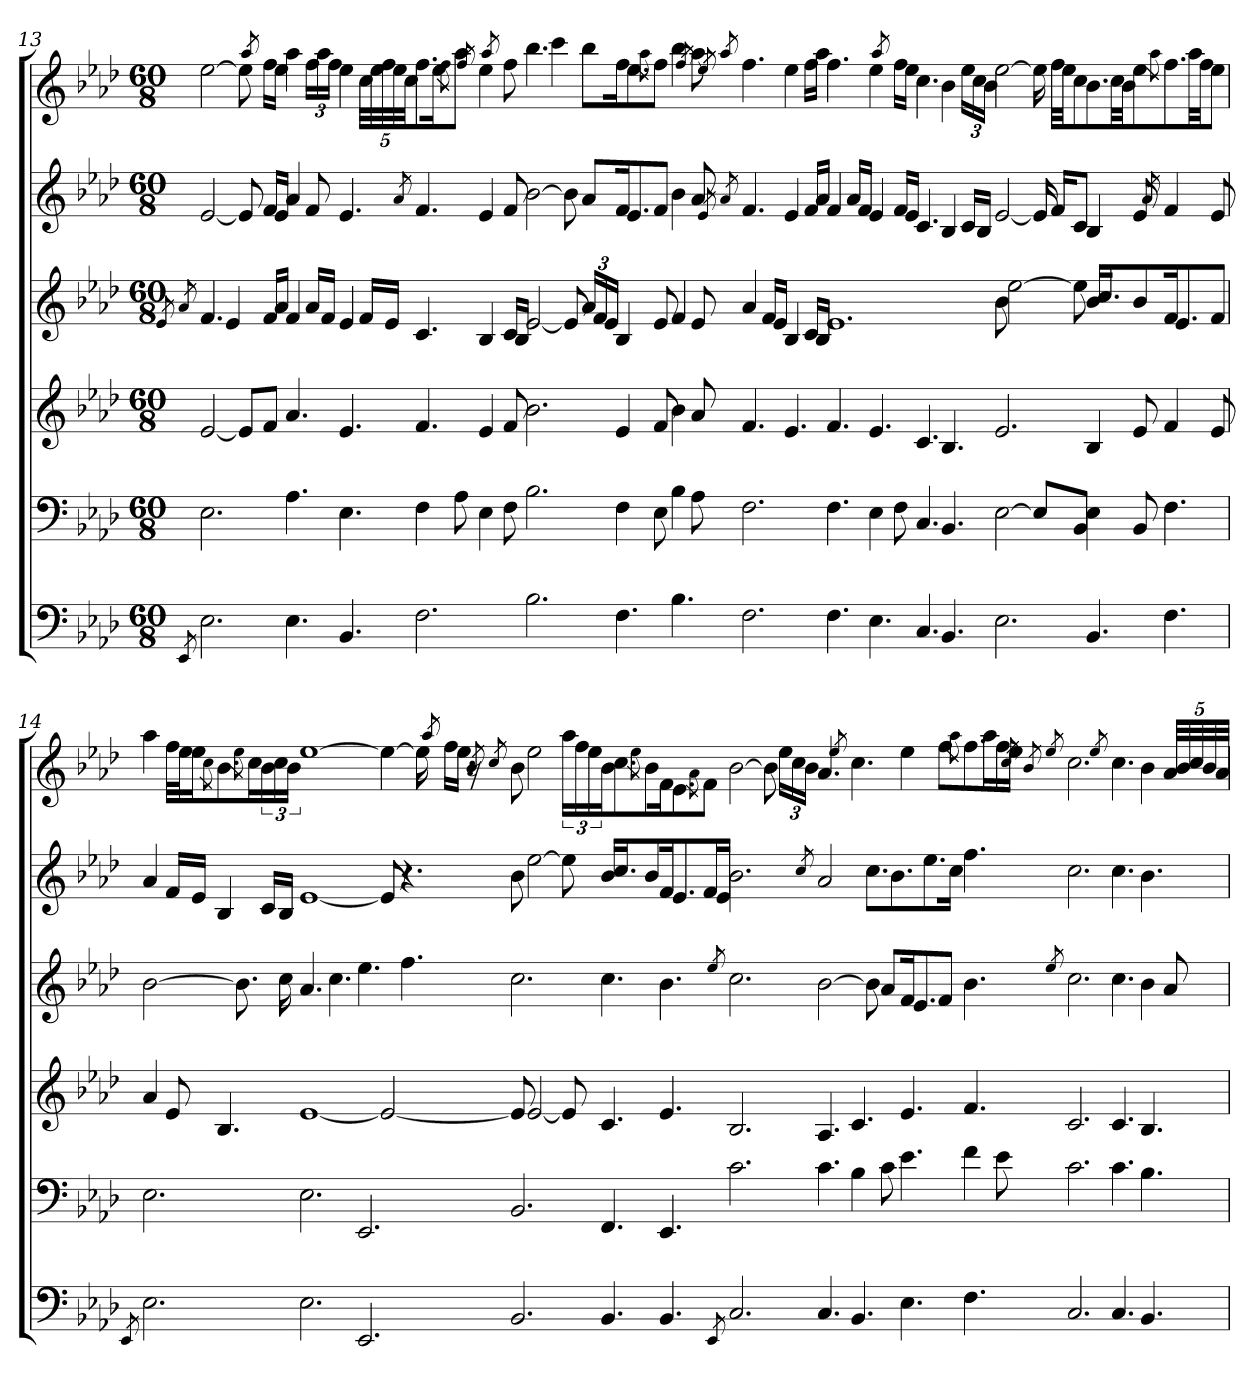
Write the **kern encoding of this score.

**kern	**kern	**kern	**kern	**kern	**kern
*part6	*part5	*part4	*part3	*part2	*part1
*staff6	*staff5	*staff4	*staff3	*staff2	*staff1
*clefF4	*clefF4	*clefG2	*clefG2	*clefG2	*clefG2
*k[b-e-a-d-]	*k[b-e-a-d-]	*k[b-e-a-d-]	*k[b-e-a-d-]	*k[b-e-a-d-]	*k[b-e-a-d-]
*M60/8	*M60/8	*M60/8	*M60/8	*M60/8	*M60/8
=13	=13	=13	=13	=13	=13
.	.	.	8qe-	.	.
8qEE-	.	.	8qa-	.	.
2.E-	2.E-	[2e-	4.f	[2e-	[2ee-
.	.	.	4e-	.	.
.	.	8e-/L]	.	8e-]	8ee-]
.	.	.	.	.	8qaa-
.	.	8f/J	16f/LL	16f/LL	16ff\LL
.	.	.	16a-/JJ	16e-/JJ	16ee-\JJ
4.E-	4.A-	4.a-	4f	4a-	4aa-
.	.	.	16a-/LL	8f	24ff\LL
.	.	.	.	.	24aa-\
.	.	.	16f/JJ	.	.
.	.	.	.	.	24ff\JJ
4.BB-	4.E-	4.e-	4e-	4.e-	4ee-
.	.	.	16f/LL	.	40cc\LLL
.	.	.	.	.	40ee-\
.	.	.	.	.	40ff\
.	.	.	16e-/JJ	.	.
.	.	.	.	.	40ee-\
.	.	.	.	.	40cc\JJ
.	.	.	.	8qa-	.
2.F	4F	4.f	4.c	4.f	8.ff\
.	.	.	.	.	16ee-\K
.	.	.	.	.	8qff\
.	8A-	.	.	.	8aa-\J
.	.	.	.	.	8qff
.	4E-	4e-	4B-	4e-	4ee-
.	.	.	.	.	8qaa-
.	8F	8f	16c/LL	8f	8ff
.	.	.	16B-/JJ	.	.
2.B-	2.B-	2.b-	[2e-	[2b-	4.bb-
.	.	.	.	.	4ccc
.	.	.	8e-]	8b-]	.
.	.	.	24a-/LL	8a-/L	8bb-\L
.	.	.	24f/	.	.
.	.	.	24e-/JJ	.	.
4.F	4F	4e-	4B-	16f/K	16ff\K
.	.	.	.	8.e-/	8.ee-\
.	.	.	.	.	8qaa-\
.	8E-	8f	8e-	8f/J	8ff\J
4.B-	4B-	4b-	4f	4b-	4bb-
.	8A-	8a-	8e-	8a-	8aa-
.	.	.	.	.	8qff
.	.	.	.	8qe-	8qee-
.	.	.	.	8qa-	8qaa-
2.F	2.F	4.f	4a-	4.f	4.ff
.	.	.	16f/LL	.	.
.	.	.	16e-/JJ	.	.
.	.	4.e-	4B-	4e-	4ee-
.	.	.	16c/LL	16f/LL	16ff\LL
.	.	.	16B-/JJ	16a-/JJ	16aa-\JJ
4.F	4.F	4.f	1.e-	4f	4.ff
.	.	.	.	16a-/LL	.
.	.	.	.	16f/JJ	.
4.E-	4E-	4.e-	.	4e-	4ee-
.	.	.	.	.	8qaa-
.	8F	.	.	16f/LL	16ff\LL
.	.	.	.	16e-/JJ	16ee-\JJ
4.C	4.C	4.c	.	4.c	4.cc
4.BB-	4.BB-	4.B-	.	4B-	4b-
.	.	.	.	16c/LL	24ee-\LL
.	.	.	.	.	24cc\
.	.	.	.	16B-/JJ	.
.	.	.	.	.	24b-\JJ
2.E-	[2E-	2.e-	8b-	[2e-	[2ee-
.	.	.	[2ee-	.	.
.	8E-/L]	.	.	16e-]	16ee-]
.	.	.	.	16f/KL	32ff\LLL
.	.	.	.	.	32ee-\JJ
.	8BB-/J	.	8ee-]	8c/J	8cc\
4.BB-	4E-	4B-	16b-/KL	4B-	8.b-\
.	.	.	8.cc/	.	.
.	.	.	.	.	32cc\LL
.	.	.	.	.	32b-\JJ
.	8BB-	8e-	8b-/	8e-	8ee-\
.	.	.	.	8qa-	8qaa-\
4.F	4.F	4f	16f/K	4f	8.ff\
.	.	.	8.e-/	.	.
.	.	.	.	.	32aa-\LL
.	.	.	.	.	32ff\JJ
.	.	8e-	8f/J	8e-	8ee-\J
=14	=14	=14	=14	=14	=14
8qEE-	.	.	.	.	.
2.E-	2.E-	4a-	[2b-	4a-	4aa-
.	.	8e-	.	16f/LL	32ff\LLL
.	.	.	.	.	32ee-\J
.	.	.	.	16e-/JJ	16ee-\J
.	.	.	.	.	8qcc\
.	.	4.B-	.	4B-	8.b-\
.	.	.	8.b-]	.	.
.	.	.	.	.	8qee-\
.	.	.	.	.	16cc\L
.	.	.	.	16c/LL	24b-\
.	.	.	.	.	24cc\
.	.	.	16cc	16B-/JJ	.
.	.	.	.	.	24b-\JJ
2.E-	2.E-	[1e-	4.a-	[1e-	[1ee-
.	.	.	4.cc	.	.
2.EE-	2.EE-	.	4.ee-	.	.
.	.	2e-_	.	8e-]	4ee-_
.	.	.	4.ff	4.r	.
.	.	.	.	.	16ee-]
.	.	.	.	.	8qaa-
.	.	.	.	.	16ff\LL
.	.	.	.	.	16ee-\JJ
.	.	.	.	.	16r
.	.	.	.	.	8qb-
.	.	.	.	.	8qcc
2.BB-	2.BB-	8e-]	2.cc	8b-	8b-
.	.	[2e-	.	[2ee-	2ee-
.	.	8e-]	.	8ee-]	24aa-\LL
.	.	.	.	.	24ff\
.	.	.	.	.	24ee-\
4.BB-	4.FF	4.c	4.cc	16b-/KL	16b-\J
.	.	.	.	8.cc/	8.cc\
.	.	.	.	.	8qee-\
.	.	.	.	8b-/	8b-\
4.BB-	4.EE-	4.e-	4.b-	16f/K	16f\K
.	.	.	.	8.e-/	8.e-\
.	.	.	.	.	8qa-\
.	.	.	.	16f/L	8f\J
.	.	.	.	16e-/JJ	.
8qEE-	.	.	8qee-	.	.
2.C	2.c	2.B-	2.cc	2.b-	[2b-
.	.	.	.	.	8b-]
.	.	.	.	.	24ee-\LL
.	.	.	.	.	24cc\
.	.	.	.	.	24b-\JJ
.	.	.	.	8qcc	.
4.C	4.c	4.A-	[2b-	2a-	4.a-
.	.	.	.	.	8qee-
4.BB-	4B-	4.c	.	.	4.cc
.	.	.	8b-]	8.cc\L	.
.	8c	.	8a-/L	.	.
.	.	.	.	8.b-\	.
4.E-	4.e-	4.e-	16f/K	.	4ee-
.	.	.	8.e-/	.	.
.	.	.	.	8.ee-\	.
.	.	.	8f/J	.	8ff\L
.	.	.	.	16cc\Jk	.
.	.	.	.	.	8qaa-\
4.F	4f	4.f	4.b-	4.ff	8.ff\
.	.	.	.	.	16aa-\L
.	8e-	.	.	.	16ff\
.	.	.	.	.	16ee-\JJ
.	.	.	.	.	8qcc
.	.	.	.	.	8qb-
.	.	.	8qee-	.	8qee-
2.C	2.c	2.c	2.cc	2.cc	2.cc
.	.	.	.	.	8qee-
4.C	4.c	4.c	4.cc	4.cc	4.cc
4.BB-	4.B-	4.B-	4b-	4.b-	4b-
.	.	.	8a-	.	40a-/LLL
.	.	.	.	.	40b-/
.	.	.	.	.	40cc/
.	.	.	.	.	40b-/
.	.	.	.	.	40a-/JJJ
=	=	=	=	=	=
*-	*-	*-	*-	*-	*-
